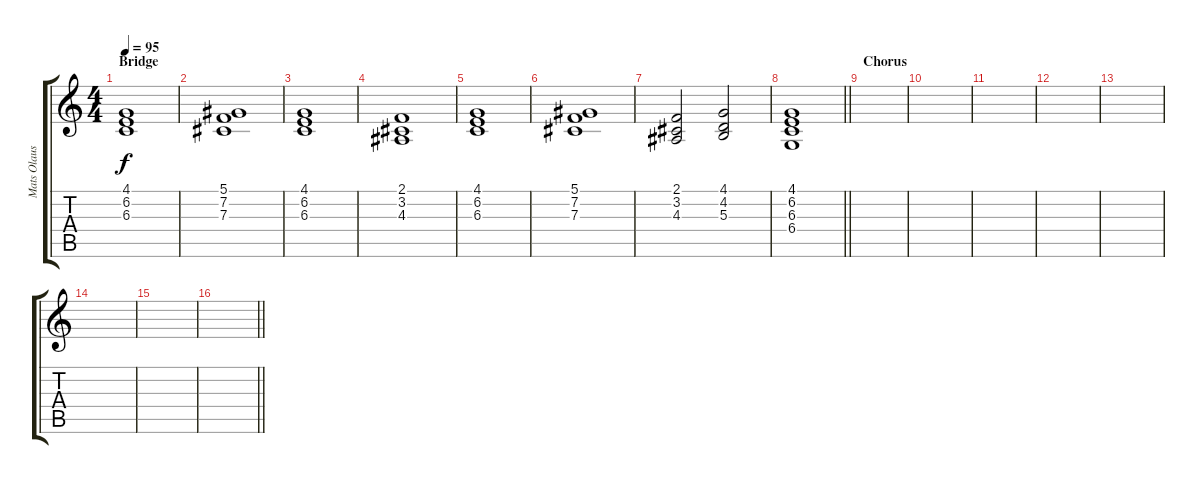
\track ("Mats Olausson" "Mats Olaus") {instrument choiraahs}
\staff {score tabs}
\tuning (Eb4 Bb3 Gb3 Db3 Ab2 Eb2) {hide}
\ts (4 4)
\section ("" "Bridge")
\tempo 95
\clef g2
\ks c
(4.1 6.2 6.3).1{dy f} |
(5.1 7.2 7.3).1 |
(4.1 6.2 6.3).1 |
(2.1 3.2 4.3).1 |
(4.1 6.2 6.3).1 |
(5.1 7.2 7.3).1 |
(2.1 3.2 4.3).2 (4.1 4.2 5.3).2 |
\barLineRight lightlight
(4.1 6.2 6.3 6.4).1 |
\section ("" "Chorus")
|
|
|
|
|
|
|
\barLineRight lightlight
